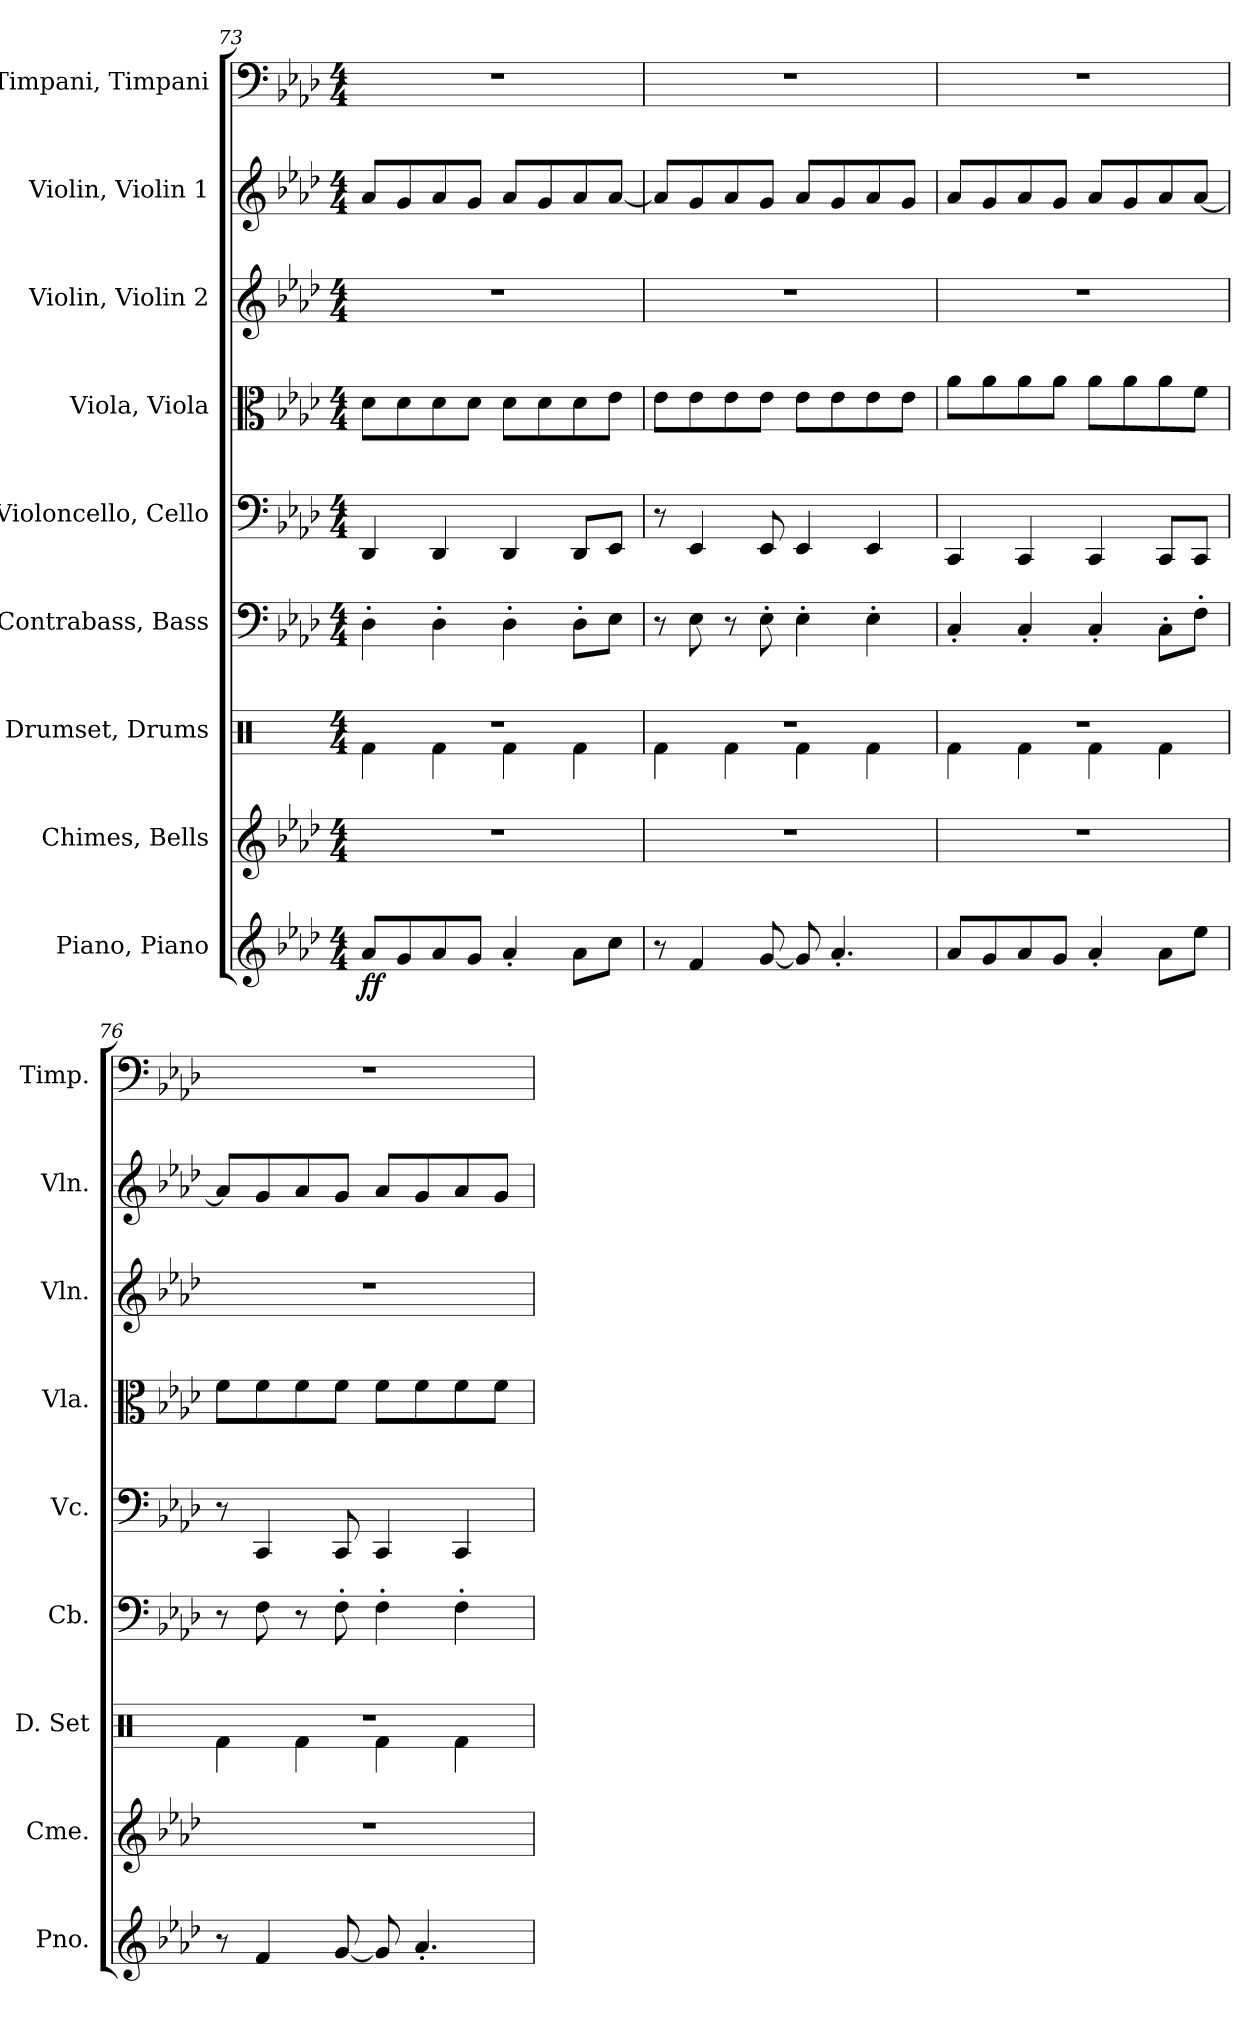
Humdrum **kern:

**kern	**dynam	**kern	**kern	**kern	**kern	**kern	**kern	**kern	**kern
*part9	*part9	*part8	*part7	*part6	*part5	*part4	*part3	*part2	*part1
*staff9	*staff9	*staff8	*staff7	*staff6	*staff5	*staff4	*staff3	*staff2	*staff1
*I"Piano, Piano	*	*I"Chimes, Bells	*I"Drumset, Drums	*I"Contrabass, Bass	*I"Violoncello, Cello	*I"Viola, Viola	*I"Violin, Violin 2	*I"Violin, Violin 1	*I"Timpani, Timpani
*I'Pno.	*	*I'Cme.	*I'D. Set	*I'Cb.	*I'Vc.	*I'Vla.	*I'Vln.	*I'Vln.	*I'Timp.
*clefG2	*	*clefG2	*clefX	*clefF4	*clefF4	*clefC3	*clefG2	*clefG2	*clefF4
*	*	*	*	*ITrd7c12	*	*	*	*	*
*k[b-e-a-d-]	*	*k[b-e-a-d-]	*k[]	*k[b-e-a-d-]	*k[b-e-a-d-]	*k[b-e-a-d-]	*k[b-e-a-d-]	*k[b-e-a-d-]	*k[b-e-a-d-]
*M4/4	*	*M4/4	*M4/4	*M4/4	*M4/4	*M4/4	*M4/4	*M4/4	*M4/4
=73	=73	=73	=73	=73	=73	=73	=73	=73	=73
*	*	*	*^	*	*	*	*	*	*
!	!LO:DY:b	!	!	!	!	!	!	!	!	!
8a-/L	ff	1r	1r	4Rf\	4DD-'\	4DD-/	8d-\L	1r	8a-/L	1r
8g/	.	.	.	.	.	.	8d-\	.	8g/	.
8a-/	.	.	.	4Rf\	4DD-'\	4DD-/	8d-\	.	8a-/	.
8g/J	.	.	.	.	.	.	8d-\J	.	8g/J	.
4a-'/	.	.	.	4Rf\	4DD-'\	4DD-/	8d-\L	.	8a-/L	.
.	.	.	.	.	.	.	8d-\	.	8g/	.
8a-\L	.	.	.	4Rf\	8DD-'\L	8DD-/L	8d-\	.	8a-/	.
8cc\J	.	.	.	.	8EE-\J	8EE-/J	8e-\J	.	[8a-/J	.
=74	=74	=74	=74	=74	=74	=74	=74	=74	=74	=74
8r	.	1r	1r	4Rf\	8r	8r	8e-\L	1r	8a-/L]	1r
4f/	.	.	.	.	8EE-\	4EE-/	8e-\	.	8g/	.
.	.	.	.	4Rf\	8r	.	8e-\	.	8a-/	.
[8g/	.	.	.	.	8EE-'\	8EE-/	8e-\J	.	8g/J	.
8g/]	.	.	.	4Rf\	4EE-'\	4EE-/	8e-\L	.	8a-/L	.
4.a-'/	.	.	.	.	.	.	8e-\	.	8g/	.
.	.	.	.	4Rf\	4EE-'\	4EE-/	8e-\	.	8a-/	.
.	.	.	.	.	.	.	8e-\J	.	8g/J	.
!!LO:PB:g=z
=75	=75	=75	=75	=75	=75	=75	=75	=75	=75	=75
8a-/L	.	1r	1r	4Rf\	4CC'/	4CC/	8a-\L	1r	8a-/L	1r
8g/	.	.	.	.	.	.	8a-\	.	8g/	.
8a-/	.	.	.	4Rf\	4CC'/	4CC/	8a-\	.	8a-/	.
8g/J	.	.	.	.	.	.	8a-\J	.	8g/J	.
4a-'/	.	.	.	4Rf\	4CC'/	4CC/	8a-\L	.	8a-/L	.
.	.	.	.	.	.	.	8a-\	.	8g/	.
8a-\L	.	.	.	4Rf\	8CC'\L	8CC/L	8a-\	.	8a-/	.
8ee-\J	.	.	.	.	8FF'\J	8CC/J	8f\J	.	[8a-/J	.
=76	=76	=76	=76	=76	=76	=76	=76	=76	=76	=76
8r	.	1r	1r	4Rf\	8r	8r	8f\L	1r	8a-/L]	1r
4f/	.	.	.	.	8FF\	4CC/	8f\	.	8g/	.
.	.	.	.	4Rf\	8r	.	8f\	.	8a-/	.
[8g/	.	.	.	.	8FF'\	8CC/	8f\J	.	8g/J	.
8g/]	.	.	.	4Rf\	4FF'\	4CC/	8f\L	.	8a-/L	.
4.a-'/	.	.	.	.	.	.	8f\	.	8g/	.
.	.	.	.	4Rf\	4FF'\	4CC/	8f\	.	8a-/	.
.	.	.	.	.	.	.	8f\J	.	8g/J	.
*	*	*	*v	*v	*	*	*	*	*	*
=	=	=	=	=	=	=	=	=	=
*-	*-	*-	*-	*-	*-	*-	*-	*-	*-
